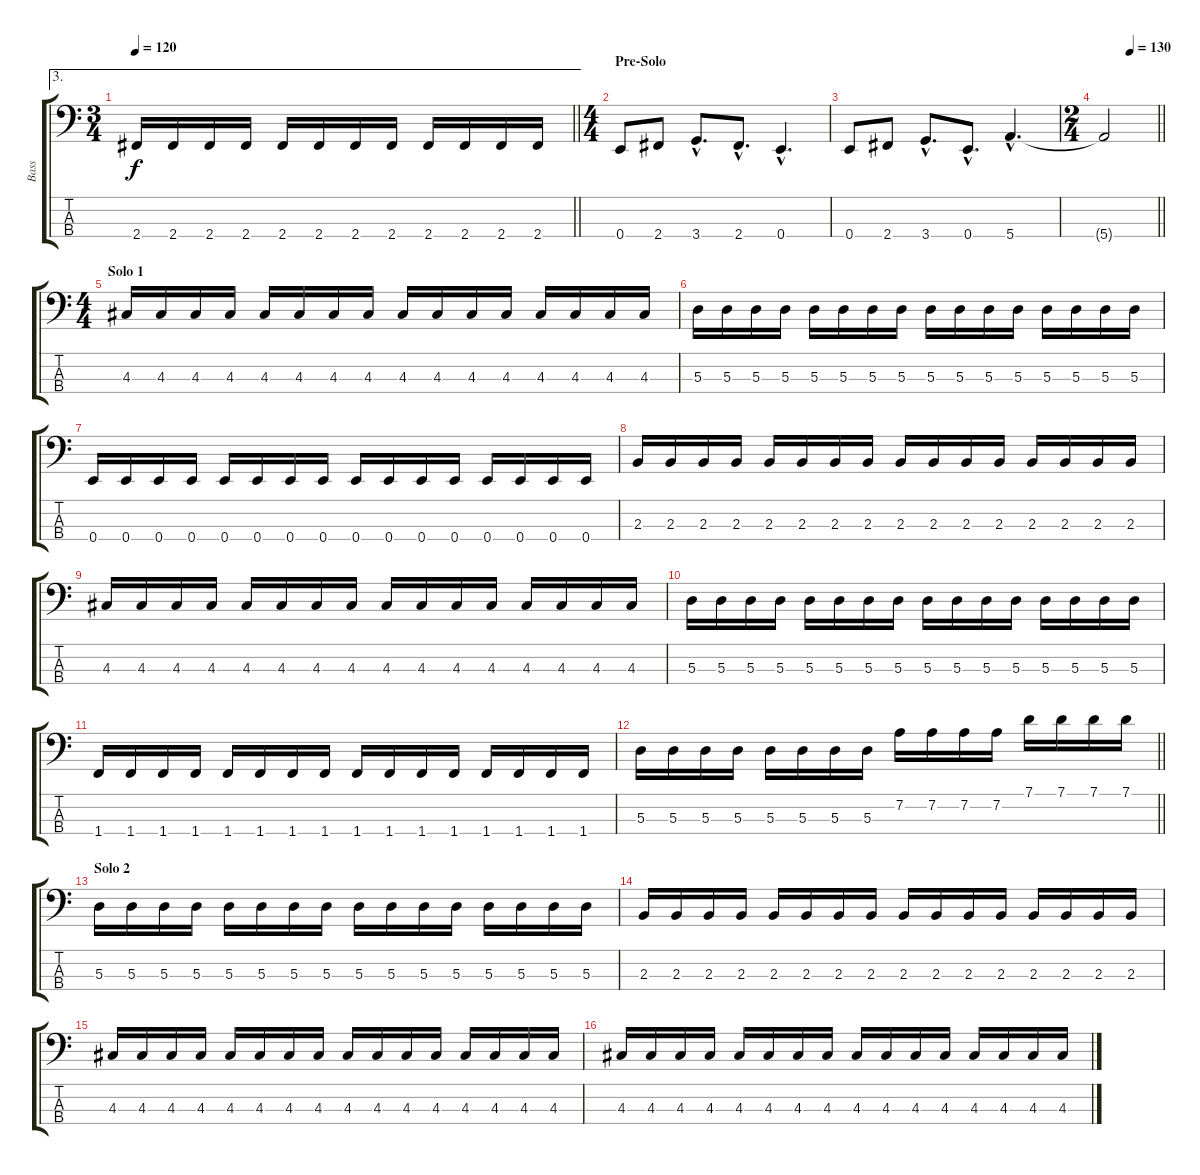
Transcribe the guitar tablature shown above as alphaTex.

\track ("Bass" "Bass") {instrument electricbassfinger}
\staff {score tabs}
\tuning (G2 D2 A1 E1) {hide}
\ae 3
\ts (3 4)
\tempo 120
\clef f4
\barLineRight lightlight
\ks c
2.4.16{dy f} 2.4.16 2.4.16 2.4.16 2.4.16 2.4.16 2.4.16 2.4.16 2.4.16 2.4.16 2.4.16 2.4.16 |
\ts (4 4)
\section ("" "Pre-Solo")
0.4.8 2.4.8 3.4{hac}.8{d} 2.4{hac}.8{d} 0.4{hac}.4{d} |
0.4.8 2.4.8 3.4{hac}.8{d} 0.4{hac}.8{d} 5.4{hac}.4{d} |
\ts (2 4)
\tempo (130 0.5)
\barLineRight lightlight
5.4{t}.2 |
\ts (4 4)
\section ("" "Solo 1")
4.3.16 4.3.16 4.3.16 4.3.16 4.3.16 4.3.16 4.3.16 4.3.16 4.3.16 4.3.16 4.3.16 4.3.16 4.3.16 4.3.16 4.3.16 4.3.16 |
5.3.16 5.3.16 5.3.16 5.3.16 5.3.16 5.3.16 5.3.16 5.3.16 5.3.16 5.3.16 5.3.16 5.3.16 5.3.16 5.3.16 5.3.16 5.3.16 |
0.4.16 0.4.16 0.4.16 0.4.16 0.4.16 0.4.16 0.4.16 0.4.16 0.4.16 0.4.16 0.4.16 0.4.16 0.4.16 0.4.16 0.4.16 0.4.16 |
2.3.16 2.3.16 2.3.16 2.3.16 2.3.16 2.3.16 2.3.16 2.3.16 2.3.16 2.3.16 2.3.16 2.3.16 2.3.16 2.3.16 2.3.16 2.3.16 |
4.3.16 4.3.16 4.3.16 4.3.16 4.3.16 4.3.16 4.3.16 4.3.16 4.3.16 4.3.16 4.3.16 4.3.16 4.3.16 4.3.16 4.3.16 4.3.16 |
5.3.16 5.3.16 5.3.16 5.3.16 5.3.16 5.3.16 5.3.16 5.3.16 5.3.16 5.3.16 5.3.16 5.3.16 5.3.16 5.3.16 5.3.16 5.3.16 |
1.4.16 1.4.16 1.4.16 1.4.16 1.4.16 1.4.16 1.4.16 1.4.16 1.4.16 1.4.16 1.4.16 1.4.16 1.4.16 1.4.16 1.4.16 1.4.16 |
\barLineRight lightlight
5.3.16 5.3.16 5.3.16 5.3.16 5.3.16 5.3.16 5.3.16 5.3.16 7.2.16 7.2.16 7.2.16 7.2.16 7.1.16 7.1.16 7.1.16 7.1.16 |
\section ("" "Solo 2")
5.3.16 5.3.16 5.3.16 5.3.16 5.3.16 5.3.16 5.3.16 5.3.16 5.3.16 5.3.16 5.3.16 5.3.16 5.3.16 5.3.16 5.3.16 5.3.16 |
2.3.16 2.3.16 2.3.16 2.3.16 2.3.16 2.3.16 2.3.16 2.3.16 2.3.16 2.3.16 2.3.16 2.3.16 2.3.16 2.3.16 2.3.16 2.3.16 |
4.3.16 4.3.16 4.3.16 4.3.16 4.3.16 4.3.16 4.3.16 4.3.16 4.3.16 4.3.16 4.3.16 4.3.16 4.3.16 4.3.16 4.3.16 4.3.16 |
4.3.16 4.3.16 4.3.16 4.3.16 4.3.16 4.3.16 4.3.16 4.3.16 4.3.16 4.3.16 4.3.16 4.3.16 4.3.16 4.3.16 4.3.16 4.3.16
